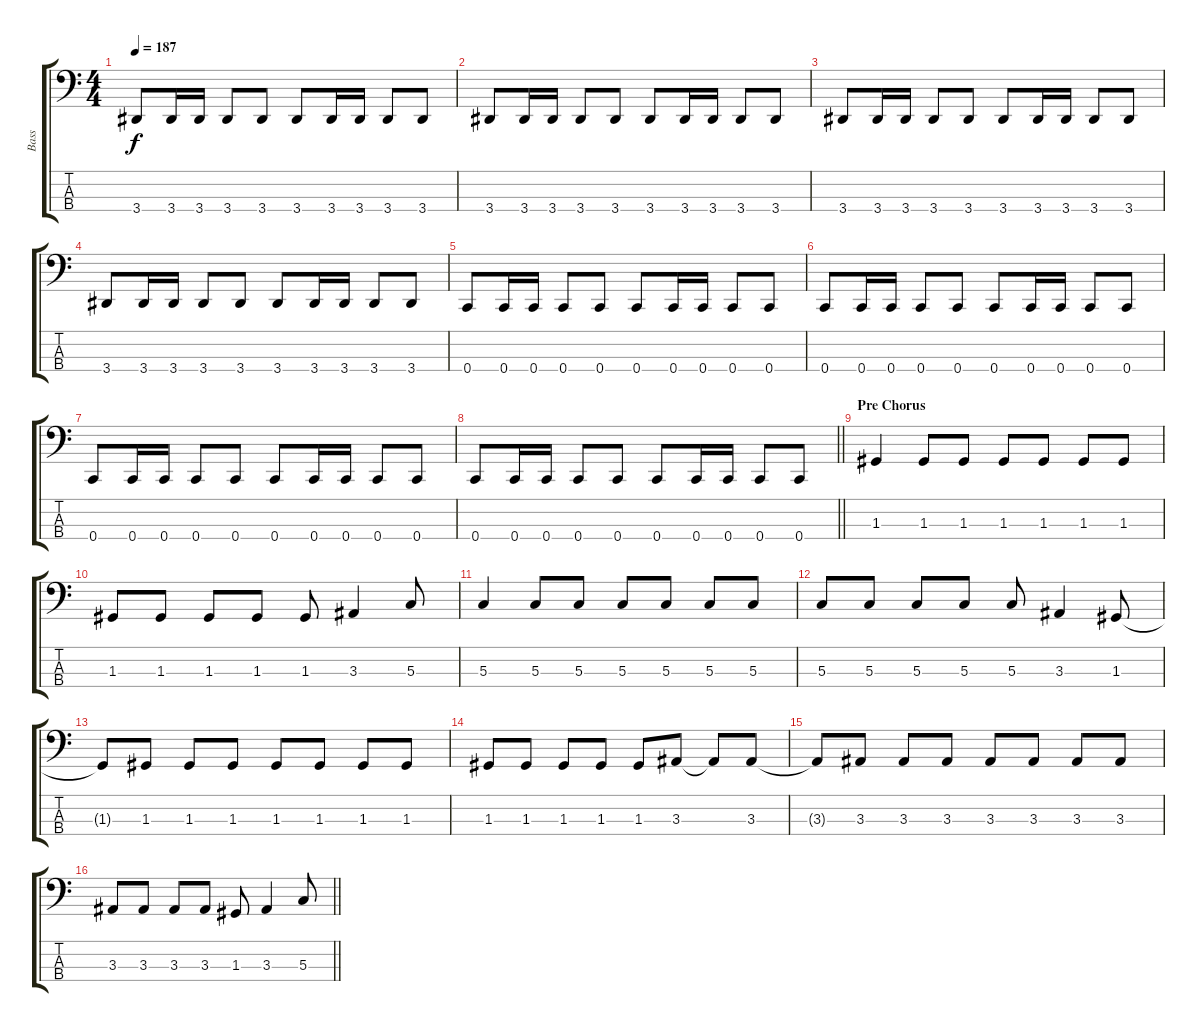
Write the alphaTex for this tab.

\track ("Bass" "Bass") {instrument electricbassfinger}
\staff {score tabs}
\tuning (F2 C2 G1 C1) {hide}
\ts (4 4)
\tempo 187
\clef f4
\ks c
3.4.8{dy f} 3.4.16 3.4.16 3.4.8 3.4.8 3.4.8 3.4.16 3.4.16 3.4.8 3.4.8 |
3.4.8 3.4.16 3.4.16 3.4.8 3.4.8 3.4.8 3.4.16 3.4.16 3.4.8 3.4.8 |
3.4.8 3.4.16 3.4.16 3.4.8 3.4.8 3.4.8 3.4.16 3.4.16 3.4.8 3.4.8 |
3.4.8 3.4.16 3.4.16 3.4.8 3.4.8 3.4.8 3.4.16 3.4.16 3.4.8 3.4.8 |
0.4.8 0.4.16 0.4.16 0.4.8 0.4.8 0.4.8 0.4.16 0.4.16 0.4.8 0.4.8 |
0.4.8 0.4.16 0.4.16 0.4.8 0.4.8 0.4.8 0.4.16 0.4.16 0.4.8 0.4.8 |
0.4.8 0.4.16 0.4.16 0.4.8 0.4.8 0.4.8 0.4.16 0.4.16 0.4.8 0.4.8 |
\barLineRight lightlight
0.4.8 0.4.16 0.4.16 0.4.8 0.4.8 0.4.8 0.4.16 0.4.16 0.4.8 0.4.8 |
\section ("" "Pre Chorus")
1.3.4 1.3.8 1.3.8 1.3.8 1.3.8 1.3.8 1.3.8 |
1.3.8 1.3.8 1.3.8 1.3.8 1.3.8 3.3.4 5.3.8 |
5.3.4 5.3.8 5.3.8 5.3.8 5.3.8 5.3.8 5.3.8 |
5.3.8 5.3.8 5.3.8 5.3.8 5.3.8 3.3.4 1.3.8 |
1.3{t}.8 1.3.8 1.3.8 1.3.8 1.3.8 1.3.8 1.3.8 1.3.8 |
1.3.8 1.3.8 1.3.8 1.3.8 1.3.8 3.3.8 3.3{t}.8 3.3.8 |
3.3{t}.8 3.3.8 3.3.8 3.3.8 3.3.8 3.3.8 3.3.8 3.3.8 |
\barLineRight lightlight
3.3.8 3.3.8 3.3.8 3.3.8 1.3.8 3.3.4 5.3.8
